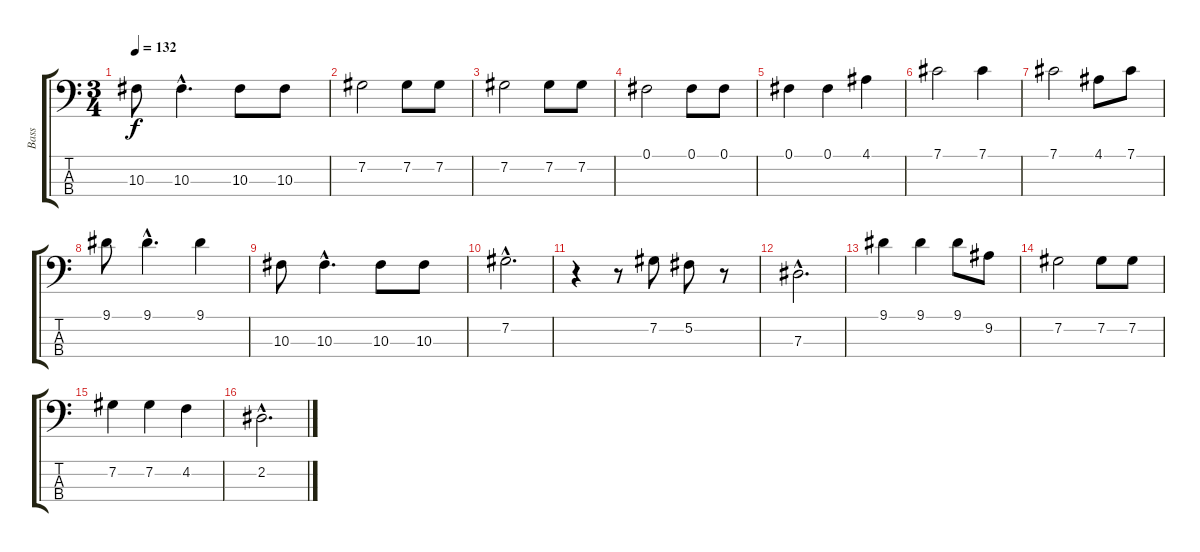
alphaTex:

\track ("Bass" "Bass") {instrument electricbassfinger}
\staff {score tabs}
\tuning (Gb2 Db2 Ab1 Eb1) {hide}
\ts (3 4)
\tempo 132
\clef f4
\ks c
10.3.8{dy f} 10.3{hac}.4{d} 10.3.8 10.3.8 |
7.2.2 7.2.8 7.2.8 |
7.2.2 7.2.8 7.2.8 |
0.1.2 0.1.8 0.1.8 |
0.1.4 0.1.4 4.1.4 |
7.1.2 7.1.4 |
7.1.2 4.1.8 7.1.8 |
9.1.8 9.1{hac}.4{d} 9.1.4 |
10.3.8 10.3{hac}.4{d} 10.3.8 10.3.8 |
7.2{hac}.2{d} |
r.4 r.8 7.2.8 5.2.8 r.8 |
7.3{hac}.2{d} |
9.1.4 9.1.4 9.1.8 9.2.8 |
7.2.2 7.2.8 7.2.8 |
7.2.4 7.2.4 4.2.4 |
2.2{hac}.2{d}
